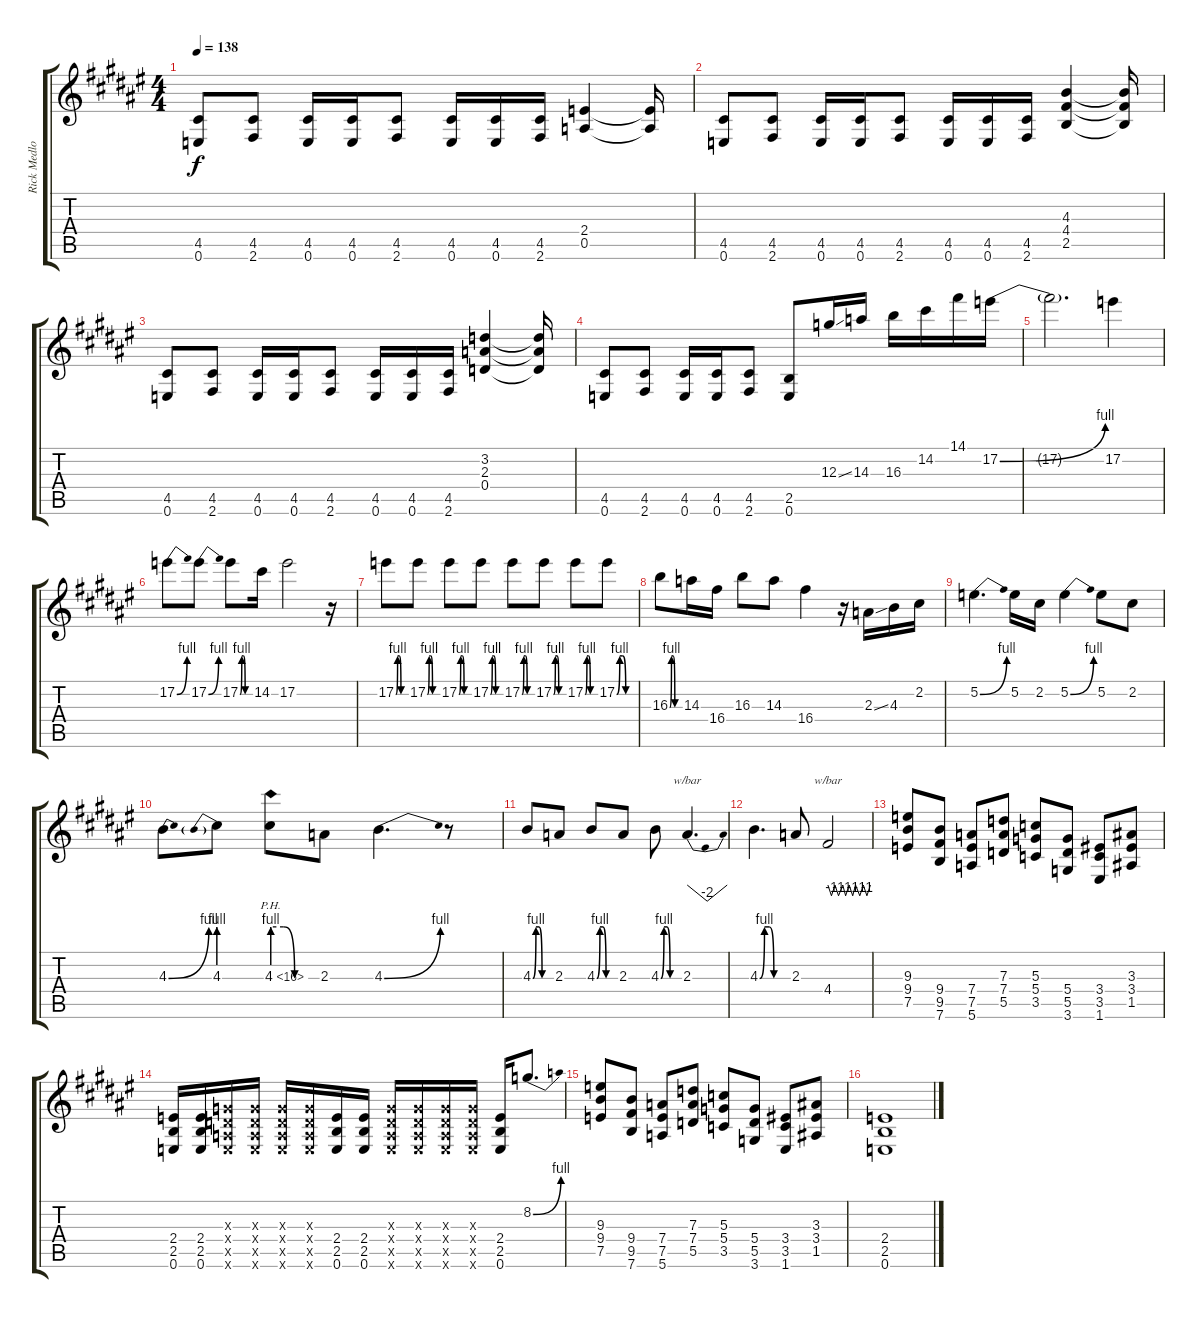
\track ("Rick Medlocke Guitar" "Rick Medlo") {instrument overdrivenguitar}
\staff {score tabs}
\tuning (E4 B3 G3 D3 A2 E2) {hide}
\ts (4 4)
\tempo 138
\clef g2
\ks f#
(4.5 0.6).8{dy f} (4.5 2.6).8 (4.5 0.6).16 (4.5 0.6).16 (4.5 2.6).8 (4.5 0.6).16 (4.5 0.6).16 (4.5 2.6).16 (2.4 0.5).4 (2.4{t} 0.5{t}).16 |
(4.5 0.6).8 (4.5 2.6).8 (4.5 0.6).16 (4.5 0.6).16 (4.5 2.6).8 (4.5 0.6).16 (4.5 0.6).16 (4.5 2.6).16 (4.3 4.4 2.5).4 (4.3{t} 4.4{t} 2.5{t}).16 |
(4.5 0.6).8 (4.5 2.6).8 (4.5 0.6).16 (4.5 0.6).16 (4.5 2.6).8 (4.5 0.6).16 (4.5 0.6).16 (4.5 2.6).16 (3.2 2.3 0.4).4 (3.2{t} 2.3{t} 0.4{t}).16 |
(4.5 0.6).8 (4.5 2.6).8 (4.5 0.6).16 (4.5 0.6).16 (4.5 2.6).8 (2.5 0.6).8 12.3{ss}.16{volume 15 instrument overdrivenguitar} 14.3.16 16.3.16 14.2.16 14.1.16 17.2{be (bend 0 0 60 4)}.16 |
17.2{t}.2{d} 17.2.4 |
17.2{be (bend 0 0 60 4)}.8 17.2{be (bend 0 0 60 4)}.8 17.2{be (custom 0 0 10 4 20 4 30 0 60 0)}.8 14.2.16 17.2.2 r.16 |
17.2{be (custom 0 0 10 4 20 4 30 0 60 0)}.8 17.2{be (custom 0 0 10 4 20 4 30 0 60 0)}.8 17.2{be (custom 0 0 10 4 20 4 30 0 60 0)}.8 17.2{be (custom 0 0 10 4 20 4 30 0 60 0)}.8 17.2{be (custom 0 0 10 4 20 4 30 0 60 0)}.8 17.2{be (custom 0 0 10 4 20 4 30 0 60 0)}.8 17.2{be (custom 0 0 10 4 20 4 30 0 60 0)}.8 17.2{be (custom 0 0 10 4 20 4 30 0 60 0)}.8 |
16.3{be (custom 0 0 10 4 20 4 30 0 60 0)}.8 14.3.16 16.4.16 16.3.8 14.3.8 16.4.4 r.16 2.3{ss}.16 4.3.16 2.2.16 |
5.2{be (bend 0 0 60 4)}.4{d} 5.2.16 2.2.16 5.2{be (bend 0 0 60 4)}.4 5.2.8 2.2.8 |
4.3{be (bend 0 0 60 4)}.8 4.3{be (prebend 0 4 60 4)}.8 4.3{be (custom 0 4 15 4 30 0 60 0) ph 12}.8 2.3.8 4.3{be (bend 0 0 60 4)}.4{d} r.8 |
4.3{be (custom 0 0 10 4 20 4 30 0 60 0)}.8 2.3.8 4.3{be (custom 0 0 10 4 20 4 30 0 60 0)}.8 2.3.8 4.3{be (custom 0 0 10 4 20 4 30 0 60 0)}.8 2.3.4{d tbe (dip default 0 0 30 -8 60 0)} |
4.3{be (custom 0 0 10 4 20 4 30 0 60 0)}.4{d} 2.3.8 4.4.2{tbe (custom default 0 0 5 -4 10 0 15 -4 21 0 25 -4 30 0 35 -4 39 0 45 -4 50 0 55 -4 60 0)} |
(9.3 9.4 7.5).8{volume 11 instrument overdrivenguitar} (9.4 9.5 7.6).8 (7.4 7.5 5.6).8 (7.3 7.4 5.5).8 (5.3 5.4 3.5).8 (5.4 5.5 3.6).8 (3.4 3.5 1.6).8 (3.3 3.4 1.5).8 |
(2.4 2.5 0.6).16 (2.4 2.5 0.6).16 (0.3{x} 0.4{x} 0.5{x} 0.6{x}).16 (0.3{x} 0.4{x} 0.5{x} 0.6{x}).16 (0.3{x} 0.4{x} 0.5{x} 0.6{x}).16 (0.3{x} 0.4{x} 0.5{x} 0.6{x}).16 (2.4 2.5 0.6).16 (2.4 2.5 0.6).16 (0.3{x} 0.4{x} 0.5{x} 0.6{x}).16 (0.3{x} 0.4{x} 0.5{x} 0.6{x}).16 (0.3{x} 0.4{x} 0.5{x} 0.6{x}).16 (0.3{x} 0.4{x} 0.5{x} 0.6{x}).16 (2.4 2.5 0.6).16 8.2{be (bend 0 0 60 4)}.8{d} |
(9.3 9.4 7.5).8 (9.4 9.5 7.6).8 (7.4 7.5 5.6).8 (7.3 7.4 5.5).8 (5.3 5.4 3.5).8 (5.4 5.5 3.6).8 (3.4 3.5 1.6).8 (3.3 3.4 1.5).8 |
(2.4 2.5 0.6).1{volume 0 instrument overdrivenguitar}
